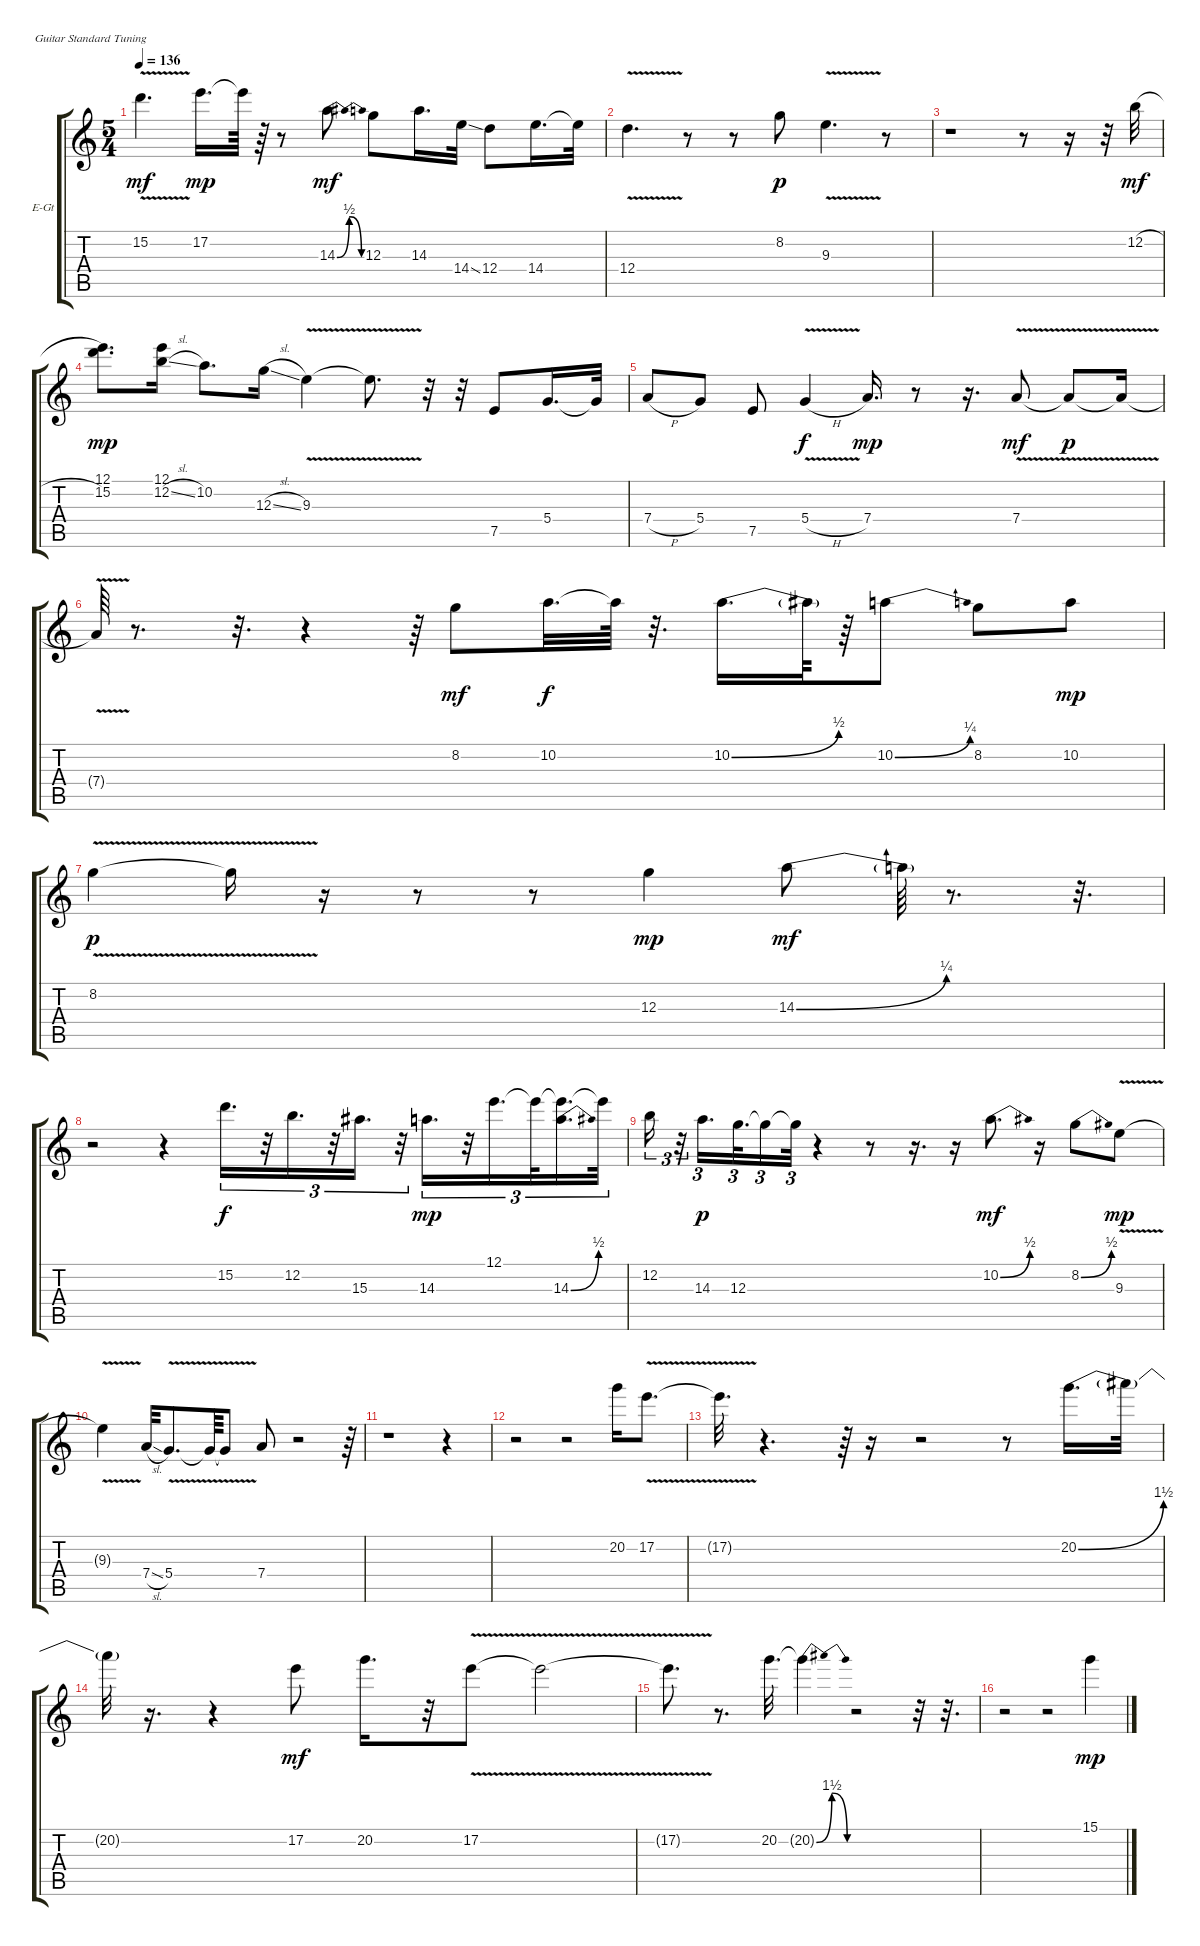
\bracketExtendMode groupsimilarinstruments
\firstSystemTrackNameOrientation horizontal
\otherSystemsTrackNameOrientation horizontal
\track ("Overdrive" "E-Gt") {instrument overdrivenguitar}
\staff {score tabs}
\tuning (E4 B3 G3 D3 A2 E2)
\ts (5 4)
\tempo 136
\clef g2
\scale
0.618318
\ks c
15.2{v}.4{d dy mf} 17.2.16{d dy mp} 17.2{t}.64 r.64 r.8 14.3{be (bendrelease 0 0 18.599999999999998 2 27 2 41.4 0)}.8{dy mf} 12.3.8 14.3.16{d} 14.4{ss}.32 12.4.8 14.4.16{d} 14.4{t}.32 |
\scale
0.381095 12.4{v}.4{d} r.8 r.8 8.2.8{dy p} 9.3{v}.4{d} r.8 |
\scale
0.208835 r.1 r.8 r.16 r.32 12.2{h}.32{dy mf} |
\scale
0.367482 (12.1 15.2).8{d dy mp} (12.1 12.2{sl}).16 10.2.8{d} 12.3{sl}.16 9.3{v}.4 9.3{v t}.8{d} r.32 r.32 7.5.8 5.4.16{d} 5.4{t}.32 |
\scale
0.423284 7.4{h}.8 5.4.8 7.5.8 5.4{v h}.4{dy f} 7.4.16{d dy mp} r.8 r.16{d} 7.4{v}.8{dy mf} 7.4{v t}.8{dy p} 7.4{v t}.16 |
\scale
0.365235 7.4{v t}.64 r.8{d} r.32{d} r.4 r.64 8.2.8{dy mf} 10.2.32{d dy f} 10.2{t}.64 r.32{d} 10.2{be (bend 0 0 13.2 2)}.16{d} 10.2{t}.64 r.64 10.2{be (bend 0 0 60 1)}.8 8.2.8 10.2.8{dy mp} |
\scale
0.281437 8.2{v}.4{dy p} 8.2{v t}.16 r.16 r.8 r.8 12.3.4{dy mp} 14.3{be (bend 0 0 27.599999999999998 1)}.8{dy mf} 14.3{t}.64 r.8{d} r.32{d} |
\scale
0.353623 r.2 r.4 15.2.16{d tu (3 2) dy f} r.32{tu (3 2)} 12.2.16{d tu (3 2)} r.32{tu (3 2)} 15.3.16{d tu (3 2)} r.32{tu (3 2)} 14.3.16{d tu (3 2) dy mp} r.32{tu (3 2)} 12.1.16{d tu (3 2)} 12.1{t}.32{tu (3 2)} (14.3{be (bend 0 0 28.2 2)} 12.1{t}).16{d tu (3 2)} 12.1{t}.32{tu (3 2)} |
\scale
0.481682 12.2.16{tu (3 2)} r.32{tu (3 2)} 14.3.16{d tu (3 2) dy p} 12.3.32{d tu (3 2)} 12.3{t}.16{tu (3 2)} 12.3{t}.32{tu (3 2)} r.4 r.8 r.16{d} r.16 10.2{be (bend 21 0 46.8 2)}.8{d dy mf} r.16 8.2{be (bend 0 0 60 2)}.8 9.3{v}.8{dy mp} |
\scale
0.375189 9.3{v t}.4 7.4{sl}.32 5.4{v}.8{d} 5.4{v t}.64 5.4{v t}.8 7.4.8 r.2 r.64 |
\scale
0.143284 r.1 r.4 |
r.2 r.2 20.2.16 17.2{v}.8{d} |
17.2{v t}.32{d} r.4{d} r.64 r.16 r.2 r.8 20.2{be (bend 0.6 0 15.6 6)}.16{d} 20.2{t}.32 |
20.2{t}.32 r.16{d} r.4 17.2.8{dy mf} 20.2.16{d} r.32 17.2{v}.8 17.2{v t}.2 |
17.2{v t}.8{d} r.8{d} 20.2.32{d} 20.2{be (bendrelease 0 0 10.2 6 49.8 6 55.8 0) t}.4 r.2 r.32 r.32{d} |
r.2 r.2 15.1.4{dy mp}
